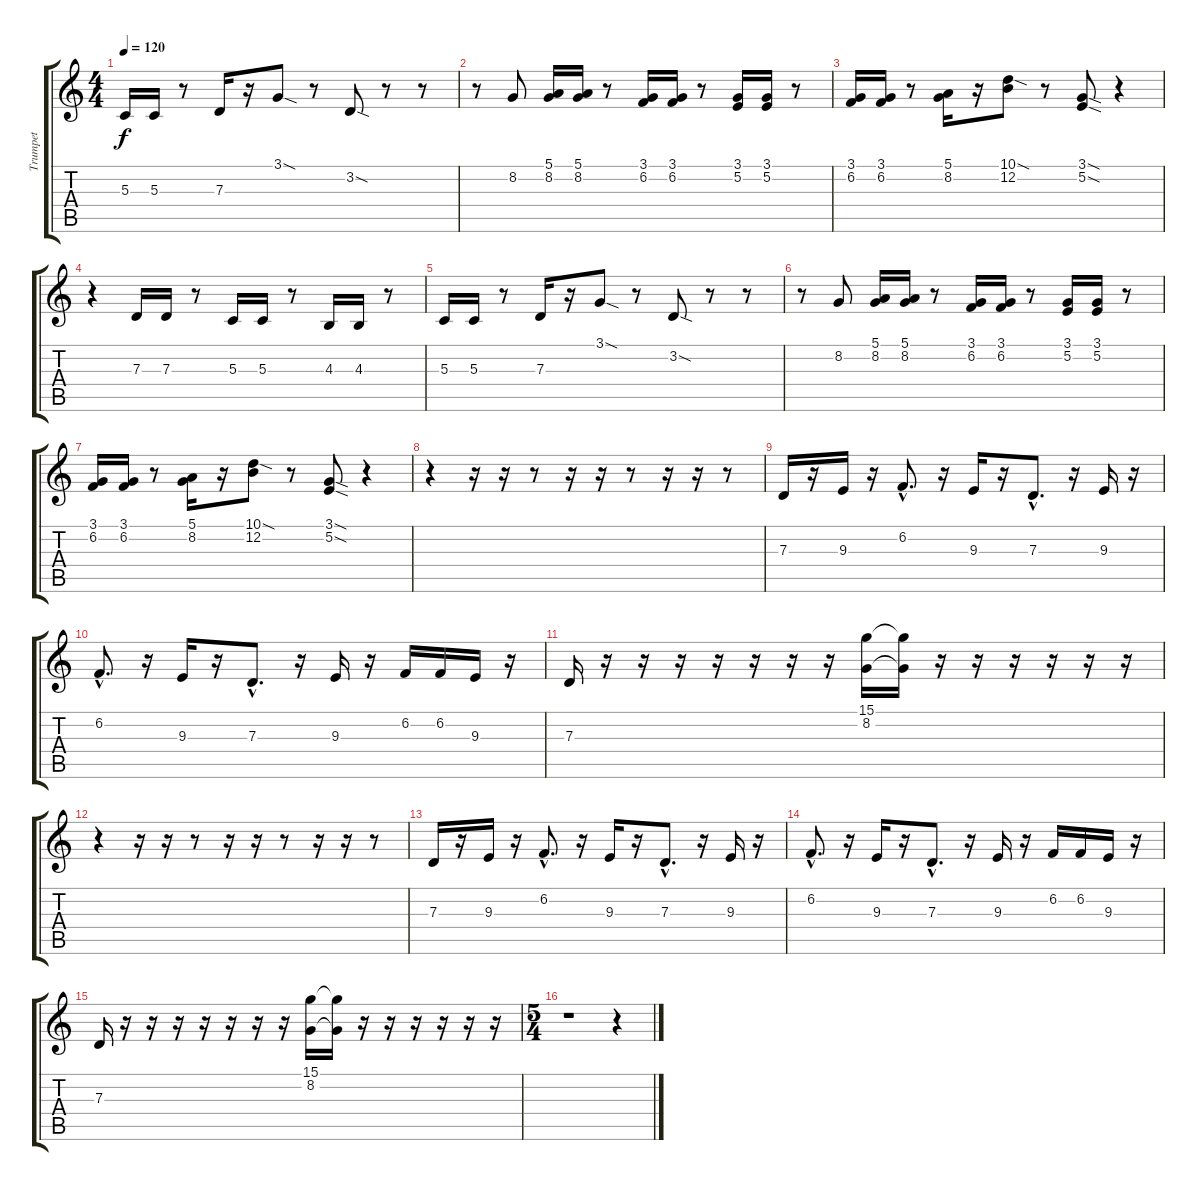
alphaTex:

\track ("Trumpet" "Trumpet") {instrument brasssection}
\staff {score tabs}
\tuning (E4 B3 G3 D3 A2 E2) {hide}
\ts (4 4)
\tempo 120
\clef g2
\ks c
5.3.16{dy f} 5.3.16 r.8 7.3.16 r.16 3.1{sod}.8 r.8 3.2{sod}.8 r.8 r.8 |
r.8 8.2.8 (5.1 8.2).16 (5.1 8.2).16 r.8 (3.1 6.2).16 (3.1 6.2).16 r.8 (3.1 5.2).16 (3.1 5.2).16 r.8 |
(3.1 6.2).16 (3.1 6.2).16 r.8 (5.1 8.2).16 r.16 (10.1{sod} 12.2).8 r.8 (3.1{sod} 5.2{sod}).8 r.4 |
r.4 7.3.16 7.3.16 r.8 5.3.16 5.3.16 r.8 4.3.16 4.3.16 r.8 |
5.3.16 5.3.16 r.8 7.3.16 r.16 3.1{sod}.8 r.8 3.2{sod}.8 r.8 r.8 |
r.8 8.2.8 (5.1 8.2).16 (5.1 8.2).16 r.8 (3.1 6.2).16 (3.1 6.2).16 r.8 (3.1 5.2).16 (3.1 5.2).16 r.8 |
(3.1 6.2).16 (3.1 6.2).16 r.8 (5.1 8.2).16 r.16 (10.1{sod} 12.2).8 r.8 (3.1{sod} 5.2{sod}).8 r.4 |
r.4 r.16 r.16 r.8 r.16 r.16 r.8 r.16 r.16 r.8 |
7.3.16 r.16 9.3.16 r.16 6.2{hac}.8{d} r.16 9.3.16 r.16 7.3{hac}.8{d} r.16 9.3.16 r.16 |
6.2{hac}.8{d} r.16 9.3.16 r.16 7.3{hac}.8{d} r.16 9.3.16 r.16 6.2.16 6.2.16 9.3.16 r.16 |
7.3.16 r.16 r.16 r.16 r.16 r.16 r.16 r.16 (15.1 8.2).16{volume 16} (15.1{t} 8.2{t}).16 r.16 r.16 r.16 r.16{volume 10} r.16 r.16 |
r.4 r.16 r.16 r.8 r.16 r.16 r.8 r.16 r.16 r.8 |
7.3.16 r.16 9.3.16 r.16 6.2{hac}.8{d} r.16 9.3.16 r.16 7.3{hac}.8{d} r.16 9.3.16 r.16 |
6.2{hac}.8{d} r.16 9.3.16 r.16 7.3{hac}.8{d} r.16 9.3.16 r.16 6.2.16 6.2.16 9.3.16 r.16 |
7.3.16 r.16 r.16 r.16 r.16 r.16 r.16 r.16 (15.1 8.2).16{volume 16} (15.1{t} 8.2{t}).16 r.16 r.16 r.16 r.16{volume 10} r.16 r.16 |
\ts (5 4)
r.1{volume 0} r.4
